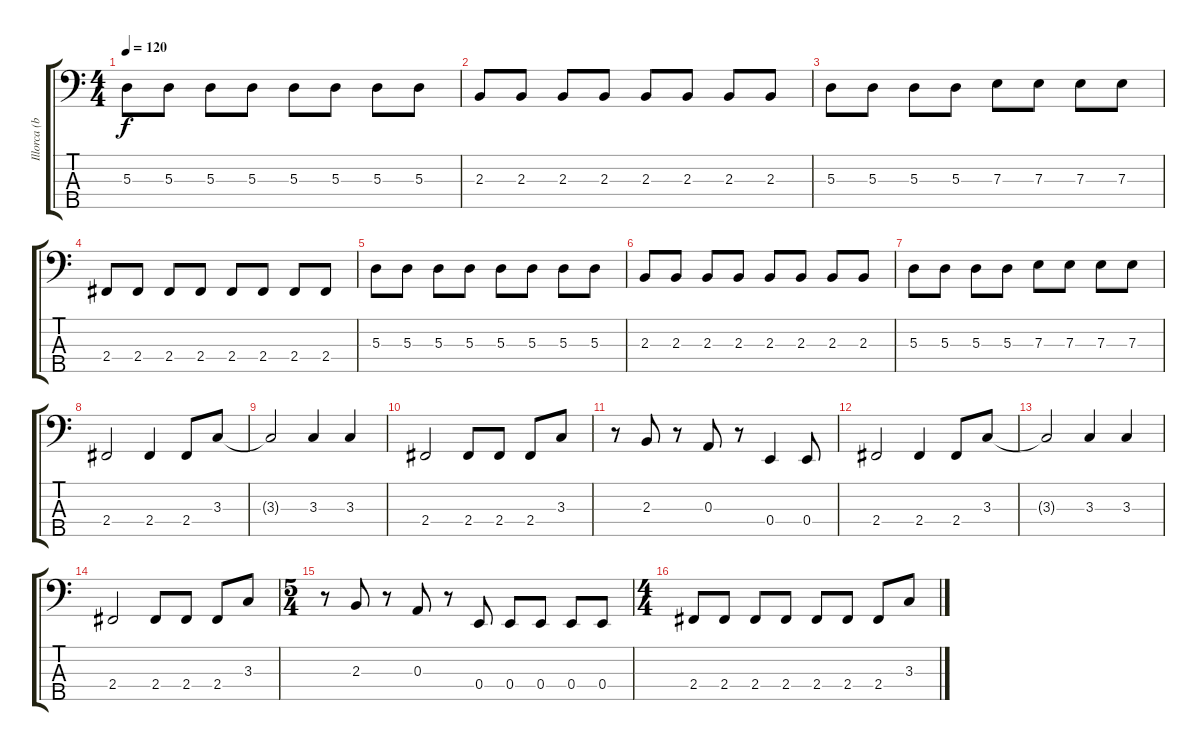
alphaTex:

\track ("Illorca (basso)" "Illorca (b") {instrument electricbasspick}
\staff {score tabs}
\tuning (G2 D2 A1 E1 B0) {hide}
\ts (4 4)
\tempo 120
\clef f4
\ks c
5.3.8{dy f} 5.3.8 5.3.8 5.3.8 5.3.8 5.3.8 5.3.8 5.3.8 |
2.3.8 2.3.8 2.3.8 2.3.8 2.3.8 2.3.8 2.3.8 2.3.8 |
5.3.8 5.3.8 5.3.8 5.3.8 7.3.8 7.3.8 7.3.8 7.3.8 |
2.4.8 2.4.8 2.4.8 2.4.8 2.4.8 2.4.8 2.4.8 2.4.8 |
5.3.8 5.3.8 5.3.8 5.3.8 5.3.8 5.3.8 5.3.8 5.3.8 |
2.3.8 2.3.8 2.3.8 2.3.8 2.3.8 2.3.8 2.3.8 2.3.8 |
5.3.8 5.3.8 5.3.8 5.3.8 7.3.8 7.3.8 7.3.8 7.3.8 |
2.4.2 2.4.4 2.4.8 3.3.8 |
3.3{t}.2 3.3.4 3.3.4 |
2.4.2 2.4.8 2.4.8 2.4.8 3.3.8 |
r.8 2.3.8 r.8 0.3.8 r.8 0.4.4 0.4.8 |
2.4.2 2.4.4 2.4.8 3.3.8 |
3.3{t}.2 3.3.4 3.3.4 |
2.4.2 2.4.8 2.4.8 2.4.8 3.3.8 |
\ts (5 4)
r.8 2.3.8 r.8 0.3.8 r.8 0.4.8 0.4.8 0.4.8 0.4.8 0.4.8 |
\ts (4 4)
2.4.8 2.4.8 2.4.8 2.4.8 2.4.8 2.4.8 2.4.8 3.3.8
